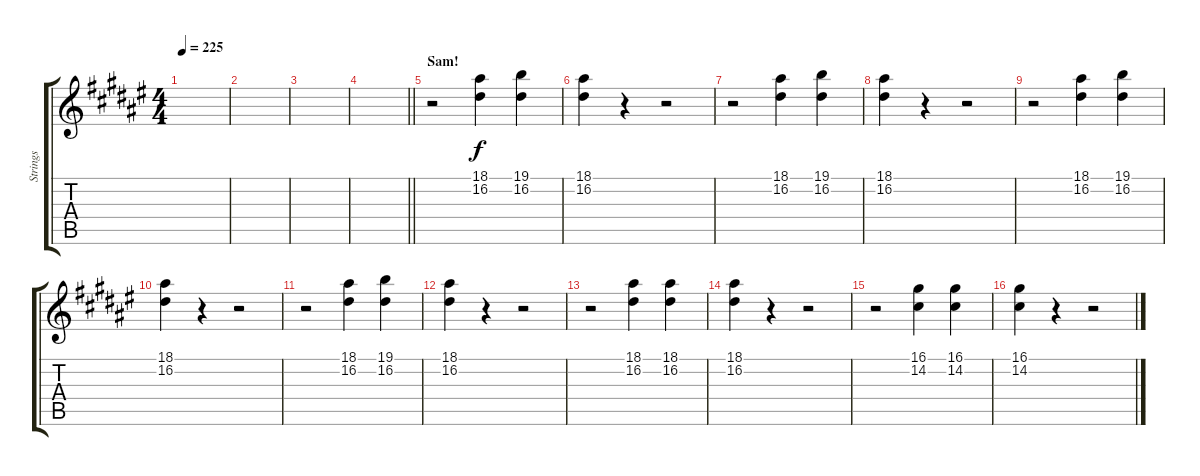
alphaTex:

\track ("Strings" "Strings") {instrument stringensemble1}
\staff {score tabs}
\tuning (E4 B3 G3 D3 A2 E2) {hide}
\ts (4 4)
\tempo 225
\clef g2
\ks f#
|
|
|
\barLineRight lightlight
|
\section ("" "Sam!")
r.2 (18.1 16.2).4 (19.1 16.2).4 |
(18.1 16.2).4 r.4 r.2 |
r.2 (18.1 16.2).4 (19.1 16.2).4 |
(18.1 16.2).4 r.4 r.2 |
r.2 (18.1 16.2).4 (19.1 16.2).4 |
(18.1 16.2).4 r.4 r.2 |
r.2 (18.1 16.2).4 (19.1 16.2).4 |
(18.1 16.2).4 r.4 r.2 |
r.2 (18.1 16.2).4 (18.1 16.2).4 |
(18.1 16.2).4 r.4 r.2 |
r.2 (16.1 14.2).4 (16.1 14.2).4 |
(16.1 14.2).4 r.4 r.2
